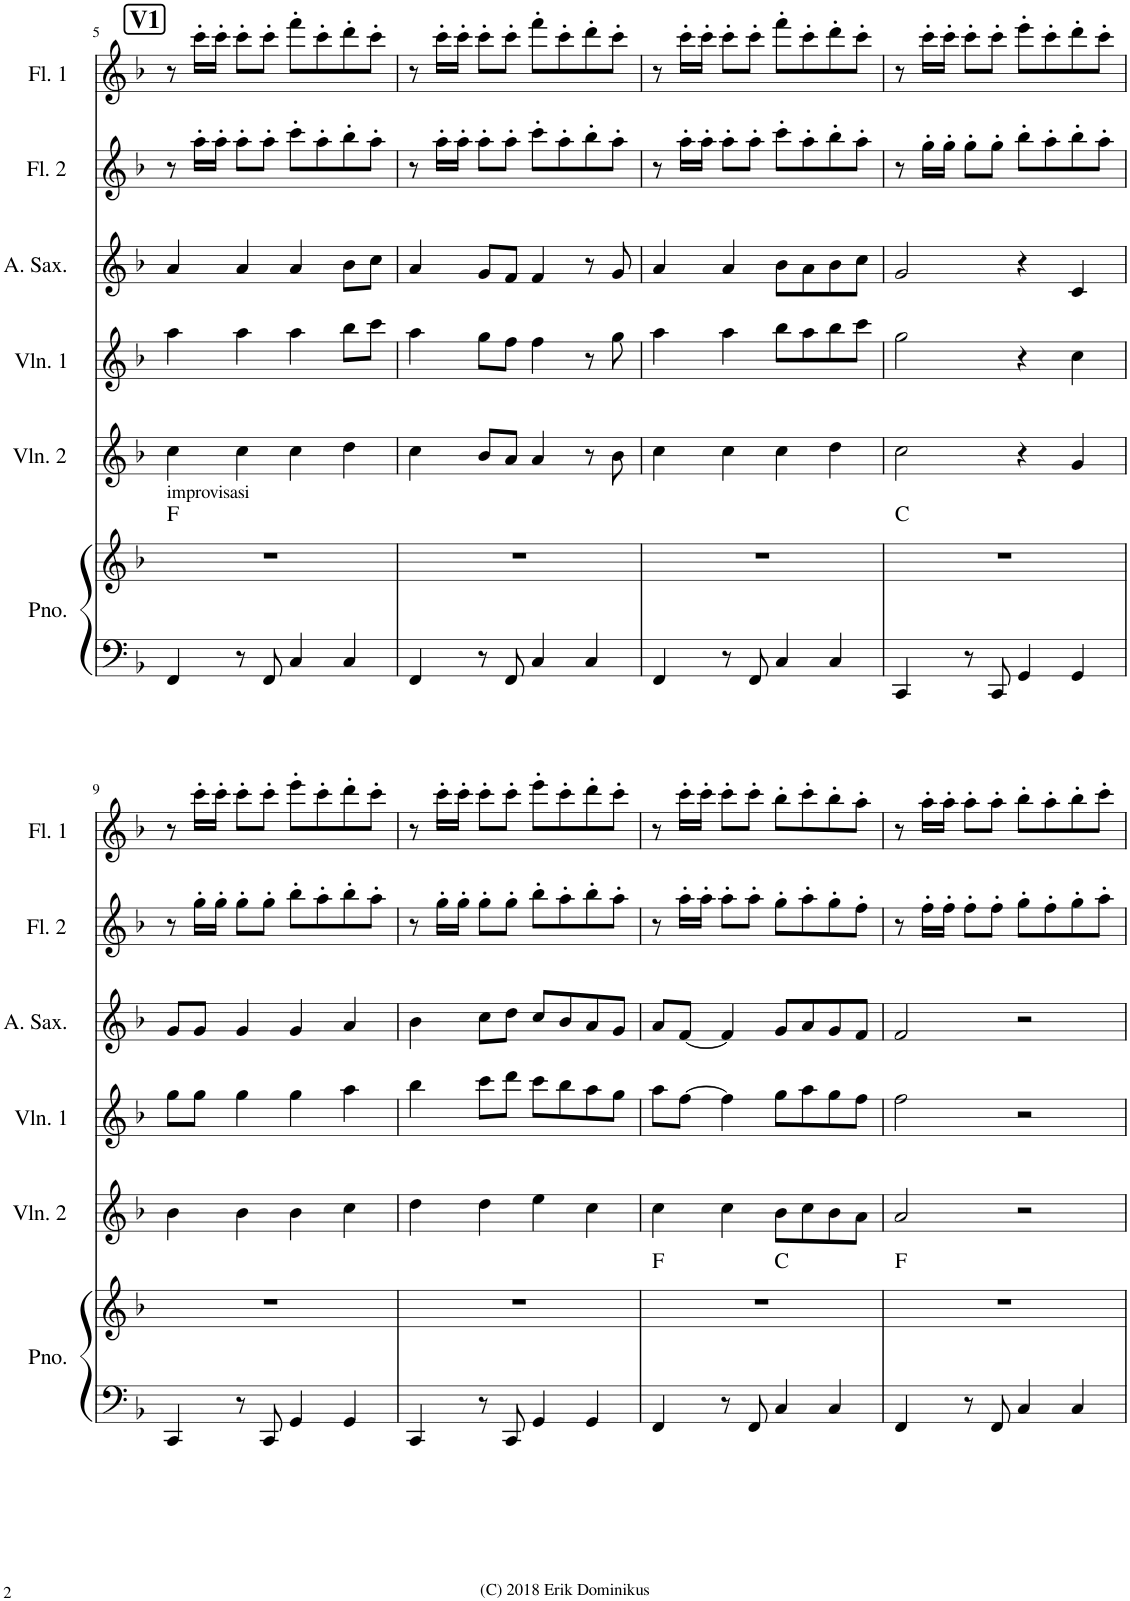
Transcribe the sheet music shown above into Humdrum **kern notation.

**kern	**kern	**harte	**kern	**kern	**kern	**kern	**kern
*part6	*part6	*part6	*part5	*part4	*part3	*part2	*part1
*staff7	*staff6	*	*staff5	*staff4	*staff3	*staff2	*staff1
*I"Piano	*	*	*I"Violin 2	*I"Violin 1	*I"Alto Saxophone	*I"Flute 2	*I"Flute 1
*I'Pno.	*	*	*I'Vln. 2	*I'Vln. 1	*I'A. Sax.	*I'Fl. 2	*I'Fl. 1
!!LO:PB:g=z
*clefF4	*clefG2	*	*clefG2	*clefG2	*clefG2	*clefG2	*clefG2
*	*	*	*	*	*ITrd5c9	*	*
*k[b-]	*k[b-]	*	*k[b-]	*k[b-]	*k[b-]	*k[b-]	*k[b-]
*M4/4	*M4/4	*	*M4/4	*M4/4	*M4/4	*M4/4	*M4/4
!!LO:REH:place=s1:a:B:cj:fs=14:t=V1
=5	=5	=5	=5	=5	=5	=5	=5
!	!LO:TX:a:t=improvisasi	!	!	!	!	!	!
4FF/	1r	F:maj	4cc\	4aa\	4a/	8r	8r
.	.	.	.	.	.	16aa'\LL	16ccc'\LL
.	.	.	.	.	.	16aa'\JJ	16ccc'\JJ
8r	.	.	4cc\	4aa\	4a/	8aa'\L	8ccc'\L
8FF/	.	.	.	.	.	8aa'\J	8ccc'\J
4C/	.	.	4cc\	4aa\	4a/	8ccc'\L	8fff'\L
.	.	.	.	.	.	8aa'\	8ccc'\
4C/	.	.	4dd\	8bb-\L	8b-\L	8bb-'\	8ddd'\
.	.	.	.	8ccc\J	8cc\J	8aa'\J	8ccc'\J
=6	=6	=6	=6	=6	=6	=6	=6
4FF/	1r	.	4cc\	4aa\	4a/	8r	8r
.	.	.	.	.	.	16aa'\LL	16ccc'\LL
.	.	.	.	.	.	16aa'\JJ	16ccc'\JJ
8r	.	.	8b-/L	8gg\L	8g/L	8aa'\L	8ccc'\L
8FF/	.	.	8a/J	8ff\J	8f/J	8aa'\J	8ccc'\J
4C/	.	.	4a/	4ff\	4f/	8ccc'\L	8fff'\L
.	.	.	.	.	.	8aa'\	8ccc'\
4C/	.	.	8r	8r	8r	8bb-'\	8ddd'\
.	.	.	8b-\	8gg\	8g/	8aa'\J	8ccc'\J
=7	=7	=7	=7	=7	=7	=7	=7
4FF/	1r	.	4cc\	4aa\	4a/	8r	8r
.	.	.	.	.	.	16aa'\LL	16ccc'\LL
.	.	.	.	.	.	16aa'\JJ	16ccc'\JJ
8r	.	.	4cc\	4aa\	4a/	8aa'\L	8ccc'\L
8FF/	.	.	.	.	.	8aa'\J	8ccc'\J
4C/	.	.	4cc\	8bb-\L	8b-\L	8ccc'\L	8fff'\L
.	.	.	.	8aa\	8a\	8aa'\	8ccc'\
4C/	.	.	4dd\	8bb-\	8b-\	8bb-'\	8ddd'\
.	.	.	.	8ccc\J	8cc\J	8aa'\J	8ccc'\J
=8	=8	=8	=8	=8	=8	=8	=8
4CC/	1r	C:maj	2cc\	2gg\	2g/	8r	8r
.	.	.	.	.	.	16gg'\LL	16ccc'\LL
.	.	.	.	.	.	16gg'\JJ	16ccc'\JJ
8r	.	.	.	.	.	8gg'\L	8ccc'\L
8CC/	.	.	.	.	.	8gg'\J	8ccc'\J
4GG/	.	.	4r	4r	4r	8bb-'\L	8eee'\L
.	.	.	.	.	.	8aa'\	8ccc'\
4GG/	.	.	4g/	4cc\	4c/	8bb-'\	8ddd'\
.	.	.	.	.	.	8aa'\J	8ccc'\J
!!LO:LB:g=z
=9	=9	=9	=9	=9	=9	=9	=9
4CC/	1r	.	4b-\	8gg\L	8g/L	8r	8r
.	.	.	.	8gg\J	8g/J	16gg'\LL	16ccc'\LL
.	.	.	.	.	.	16gg'\JJ	16ccc'\JJ
8r	.	.	4b-\	4gg\	4g/	8gg'\L	8ccc'\L
8CC/	.	.	.	.	.	8gg'\J	8ccc'\J
4GG/	.	.	4b-\	4gg\	4g/	8bb-'\L	8eee'\L
.	.	.	.	.	.	8aa'\	8ccc'\
4GG/	.	.	4cc\	4aa\	4a/	8bb-'\	8ddd'\
.	.	.	.	.	.	8aa'\J	8ccc'\J
=10	=10	=10	=10	=10	=10	=10	=10
4CC/	1r	.	4dd\	4bb-\	4b-\	8r	8r
.	.	.	.	.	.	16gg'\LL	16ccc'\LL
.	.	.	.	.	.	16gg'\JJ	16ccc'\JJ
8r	.	.	4dd\	8ccc\L	8cc\L	8gg'\L	8ccc'\L
8CC/	.	.	.	8ddd\J	8dd\J	8gg'\J	8ccc'\J
4GG/	.	.	4ee\	8ccc\L	8cc/L	8bb-'\L	8eee'\L
.	.	.	.	8bb-\	8b-/	8aa'\	8ccc'\
4GG/	.	.	4cc\	8aa\	8a/	8bb-'\	8ddd'\
.	.	.	.	8gg\J	8g/J	8aa'\J	8ccc'\J
=11	=11	=11	=11	=11	=11	=11	=11
*	*^	*	*	*	*	*	*
4FF/	1r	2ryy	F:maj	4cc\	8aa\L	8a/L	8r	8r
.	.	.	.	.	[8ff\J	[8f/J	16aa'\LL	16ccc'\LL
.	.	.	.	.	.	.	16aa'\JJ	16ccc'\JJ
8r	.	.	.	4cc\	4ff\]	4f/]	8aa'\L	8ccc'\L
8FF/	.	.	.	.	.	.	8aa'\J	8ccc'\J
4C/	.	2ryy	C:maj	8b-\L	8gg\L	8g/L	8gg'\L	8bb-'\L
.	.	.	.	8cc\	8aa\	8a/	8aa'\	8ccc'\
4C/	.	.	.	8b-\	8gg\	8g/	8gg'\	8bb-'\
.	.	.	.	8a\J	8ff\J	8f/J	8ff'\J	8aa'\J
*	*v	*v	*	*	*	*	*	*
=12	=12	=12	=12	=12	=12	=12	=12
4FF/	1r	F:maj	2a/	2ff\	2f/	8r	8r
.	.	.	.	.	.	16ff'\LL	16aa'\LL
.	.	.	.	.	.	16ff'\JJ	16aa'\JJ
8r	.	.	.	.	.	8ff'\L	8aa'\L
8FF/	.	.	.	.	.	8ff'\J	8aa'\J
4C/	.	.	2r	2r	2r	8gg'\L	8bb-'\L
.	.	.	.	.	.	8ff'\	8aa'\
4C/	.	.	.	.	.	8gg'\	8bb-'\
.	.	.	.	.	.	8aa'\J	8ccc'\J
=	=	=	=	=	=	=	=
*-	*-	*-	*-	*-	*-	*-	*-
